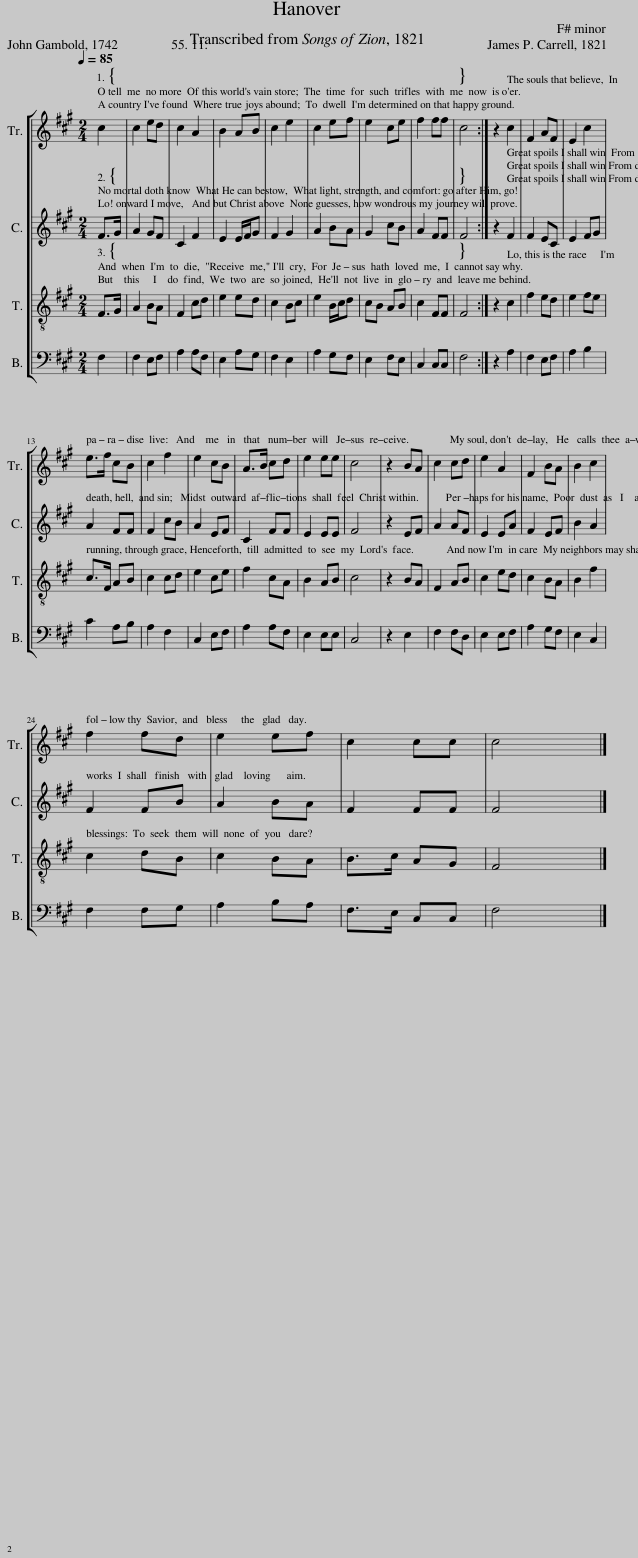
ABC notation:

X:1
%%score [ 1 2 3 4 ]
L:1/8
Q:1/4=85
M:2/4
I:linebreak $
K:A
V:1 treble
V:2 treble
V:3 treble-8
V:4 bass
V:1
 c2 | c2 ed | c2 A2 | B2 AB | c2 e2 | %5
 c2 ef | e2 ce | f2 ff | c4 :| z2 c2 | %10
 F2 AF | E2 c2 |$ e>f cB | c2 f2 | e2 cB | %15
 A>B cd | e2 ee | c4 | z2 BA | c2 cd | %20
 e2 A2 | F2 BA | B2 c2 |$ f2 fd | e2 ef | %25
 c2 cc | c4 |] %27
V:2
 F>G | A2 GF | C2 F2 | E2 E/F/G | F2 G2 | %5
 A2 BA | G2 cB | A2 FF | F4 :| z2 F2 | %10
 F2 EC | E2 FG |$ A2 FF | F2 cB | A2 EF | %15
 C2 FF | E2 EE | F4 | z2 EF | A2 AF | %20
 E2 EA | F2 EF | B2 A2 |$ F2 FB | A2 BA | %25
 F2 FF | F4 |] %27
V:3
 F>G | A2 BA | F2 cd | e2 ed | c2 Bc | %5
 e2 B/c/d | cB AB | c2 FF | F4 :| z2 c2 | %10
 f2 ed | e2 fe |$ c>F AB | c2 cd | e2 ce | %15
 f2 cA | B2 AB | c4 | z2 BA | F2 AB | %20
 c2 ed | c2 BA | B2 f2 |$ c2 dB | c2 BA | %25
 B>c AG | F4 |] %27
V:4
 F,2 | F,2 E,F, | A,2 A,F, | E,2 A,G, | F,2 E,2 | %5
 A,2 G,F, | E,2 F,E, | C,2 C,C, | F,4 :| z2 A,2 | %10
 F,2 E,F, | A,2 B,2 |$ C2 A,B, | A,2 F,2 | C,2 E,F, | %15
 A,2 A,F, | E,2 E,E, | C,4 | z2 E,2 | F,2 F,D, | %20
 E,2 E,F, | A,2 G,F, | E,2 C,2 |$ F,2 F,G, | A,2 B,A, | %25
 F,>E, C,C, | F,4 |] %27
